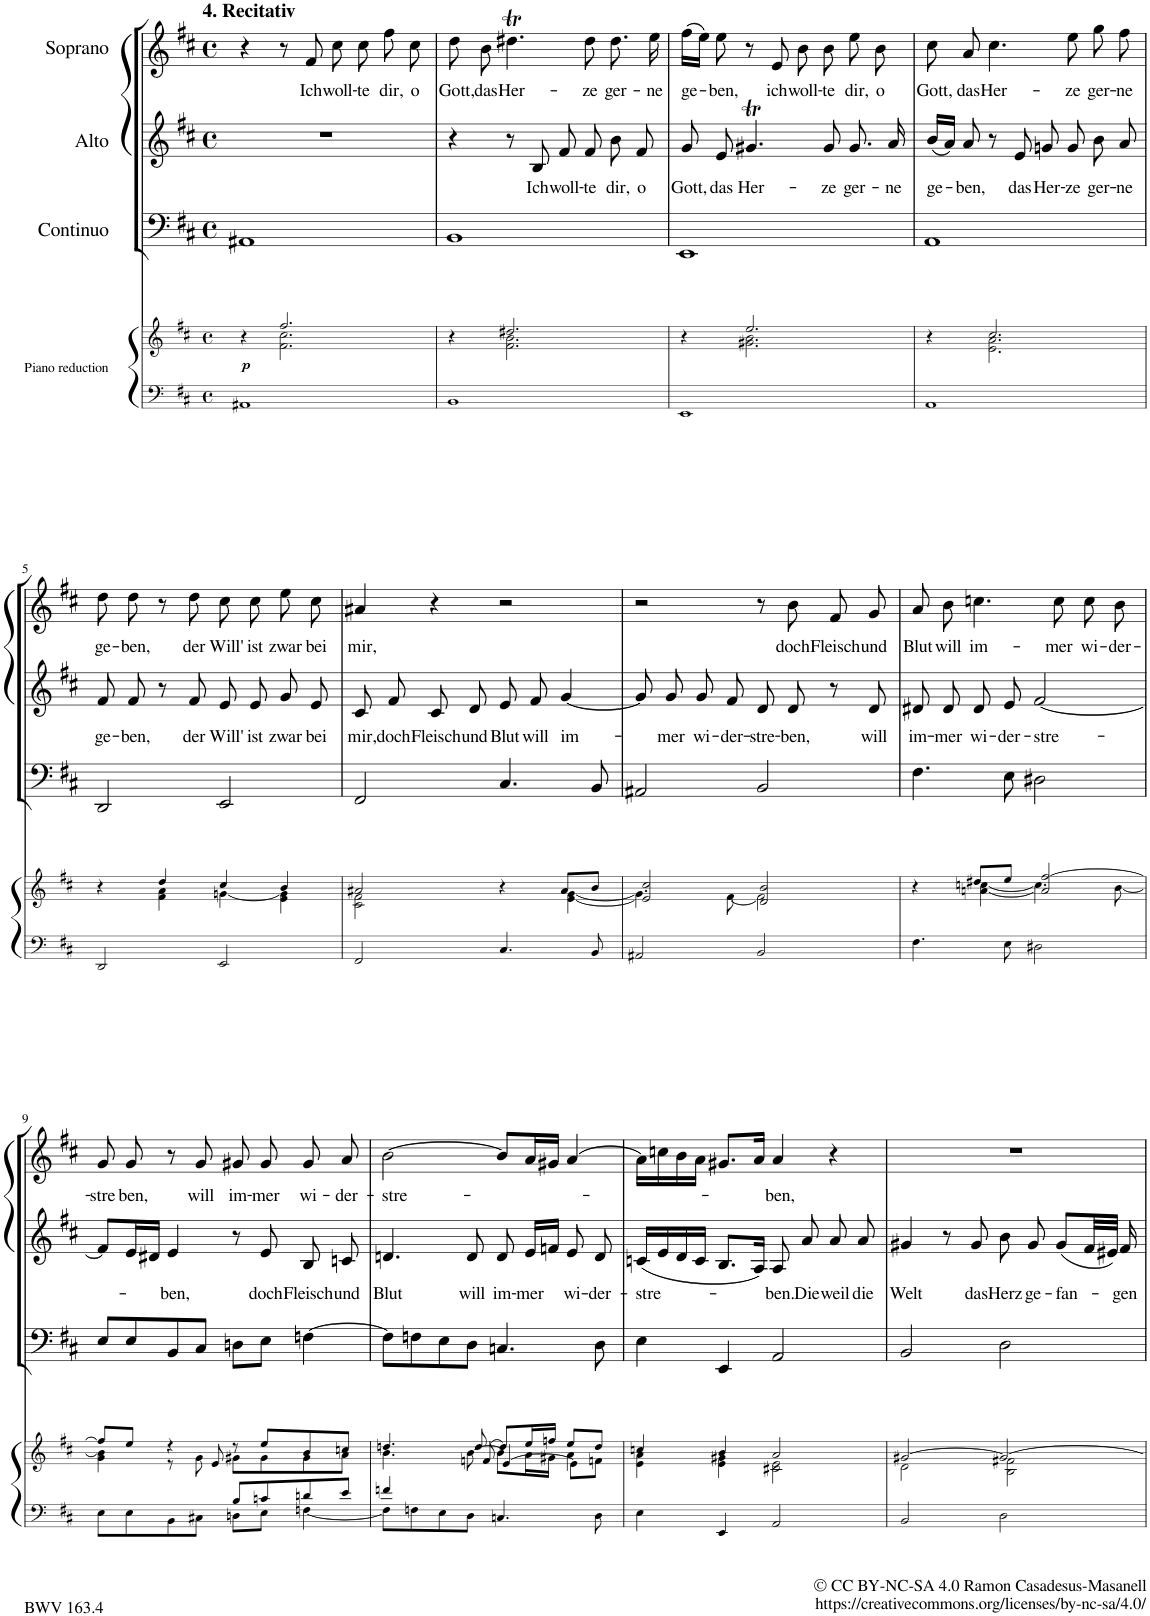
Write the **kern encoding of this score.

**kern	**kern	**dynam	**kern	**kern	**text	**kern	**text
*part4	*part4	*part4	*part3	*part2	*part2	*part1	*part1
*staff5	*staff4	*staff4/5	*staff3	*staff2	*staff2	*staff1	*staff1
*I"Piano reduction	*	*	*I"Continuo	*I"Alto	*	*I"Soprano	*
*I'Pno	*	*	*	*	*	*	*
*stria5	*stria5	*	*	*	*	*	*
*clefF4	*clefG2	*	*clefF4	*clefG2	*	*clefG2	*
*k[f#c#]	*k[f#c#]	*	*k[f#c#]	*k[f#c#]	*	*k[f#c#]	*
*M4/4	*M4/4	*	*M4/4	*M4/4	*	*M4/4	*
*met(c)	*met(c)	*	*met(c)	*met(c)	*	*met(c)	*
=1	=1	=1	=1	=1	=1	=1	=1
*	*^	*	*	*	*	*	*
!	!	!	!	!	!	!	!LO:TX:a:B:t=4. Recitativ	!
!	!	!	!LO:DY:b	!	!	!	!	!
1AA#X	4r	4ryy	p	1AA#X	1r	.	4r	.
.	2.ff#/	2.f#\ 2.cc#\	.	.	.	.	8r	.
!	!	!	!	!	!	!	!	!LO:LY:b
.	.	.	.	.	.	.	8f#/	Ich
!	!	!	!	!	!	!	!	!LO:LY:b
.	.	.	.	.	.	.	8cc#\	woll-
!	!	!	!	!	!	!	!	!LO:LY:b
.	.	.	.	.	.	.	8cc#\	-te
!	!	!	!	!	!	!	!	!LO:LY:b
.	.	.	.	.	.	.	8ff#\	dir,
!	!	!	!	!	!	!	!	!LO:LY:b
.	.	.	.	.	.	.	8cc#\	o
=2	=2	=2	=2	=2	=2	=2	=2	=2
!	!	!	!	!	!	!	!	!LO:LY:b
1BB	4r	4ryy	.	1BB	4r	.	8dd\	Gott,
!	!	!	!	!	!	!	!	!LO:LY:b
.	.	.	.	.	.	.	8b\	das
!	!	!	!	!	!	!	!	!LO:LY:b
.	2.dd#X/	2.f#\ 2.b\	.	.	8r	.	4.dd#Xt\	Her-
!	!	!	!	!	!	!LO:LY:b	!	!
.	.	.	.	.	8B/	Ich	.	.
!	!	!	!	!	!	!LO:LY:b	!	!
.	.	.	.	.	8f#/	woll-	.	.
!	!	!	!	!	!	!LO:LY:b	!	!LO:LY:b
.	.	.	.	.	8f#/	-te	8dd#\	-ze
!	!	!	!	!	!	!LO:LY:b	!	!LO:LY:b
.	.	.	.	.	8b\	dir,	8.dd#\	ger-
!	!	!	!	!	!	!LO:LY:b	!	!
.	.	.	.	.	8f#/	o	.	.
!	!	!	!	!	!	!	!	!LO:LY:b
.	.	.	.	.	.	.	16ee\	-ne
=3	=3	=3	=3	=3	=3	=3	=3	=3
!	!	!	!	!	!	!LO:LY:b	!	!LO:LY:b
1EE	4r	4ryy	.	1EE	8g/	Gott,	(16ff#\LL	ge-
.	.	.	.	.	.	.	16ee\JJ)	.
!	!	!	!	!	!	!LO:LY:b	!	!LO:LY:b
.	.	.	.	.	8e/	das	8ee\	-ben,
!	!	!	!	!	!	!LO:LY:b	!	!
.	2.ee/	2.g#X\ 2.b\	.	.	4.g#Xt/	Her-	8r	.
!	!	!	!	!	!	!	!	!LO:LY:b
.	.	.	.	.	.	.	8e/	ich
!	!	!	!	!	!	!	!	!LO:LY:b
.	.	.	.	.	.	.	8b\	woll-
!	!	!	!	!	!	!LO:LY:b	!	!LO:LY:b
.	.	.	.	.	8g#/	-ze	8b\	-te
!	!	!	!	!	!	!LO:LY:b	!	!LO:LY:b
.	.	.	.	.	8.g#/	ger-	8ee\	dir,
!	!	!	!	!	!	!	!	!LO:LY:b
.	.	.	.	.	.	.	8b\	o
!	!	!	!	!	!	!LO:LY:b	!	!
.	.	.	.	.	16a/	-ne	.	.
=4	=4	=4	=4	=4	=4	=4	=4	=4
!	!	!	!	!	!	!LO:LY:b	!	!LO:LY:b
1AA	4r	4ryy	.	1AA	(16b/LL	ge-	8cc#\	Gott,
.	.	.	.	.	16a/JJ)	.	.	.
!	!	!	!	!	!	!LO:LY:b	!	!LO:LY:b
.	.	.	.	.	8a/	-ben,	8a/	das
!	!	!	!	!	!	!	!	!LO:LY:b
.	2.cc#/	2.e\ 2.a\	.	.	8r	.	4.cc#\	Her-
!	!	!	!	!	!	!LO:LY:b	!	!
.	.	.	.	.	8e/	das	.	.
!	!	!	!	!	!	!LO:LY:b	!	!
.	.	.	.	.	8gn/	Her-	.	.
!	!	!	!	!	!	!LO:LY:b	!	!LO:LY:b
.	.	.	.	.	8g/	-ze	8ee\	-ze
!	!	!	!	!	!	!LO:LY:b	!	!LO:LY:b
.	.	.	.	.	8b\	ger-	8gg\	ger-
!	!	!	!	!	!	!LO:LY:b	!	!LO:LY:b
.	.	.	.	.	8a/	-ne	8ff#\	-ne
!!LO:LB:g=z
=5	=5	=5	=5	=5	=5	=5	=5	=5
!	!	!	!	!	!	!LO:LY:b	!	!LO:LY:b
2DD/	4r	4ryy	.	2DD/	8f#/	ge-	8dd\	ge-
!	!	!	!	!	!	!LO:LY:b	!	!LO:LY:b
.	.	.	.	.	8f#/	-ben,	8dd\	-ben,
.	4dd/	4f#\ 4a\	.	.	8r	.	8r	.
!	!	!	!	!	!	!LO:LY:b	!	!LO:LY:b
.	.	.	.	.	8f#/	der	8dd\	der
!	!	!	!	!	!	!LO:LY:b	!	!LO:LY:b
2EE/	4cc#/	[4gn\	.	2EE/	8e/	Will'	8cc#\	Will'
!	!	!	!	!	!	!LO:LY:b	!	!LO:LY:b
.	.	.	.	.	8e/	ist	8cc#\	ist
!	!	!	!	!	!	!LO:LY:b	!	!LO:LY:b
.	4b/	4e\ 4g\]	.	.	8g/	zwar	8ee\	zwar
!	!	!	!	!	!	!LO:LY:b	!	!LO:LY:b
.	.	.	.	.	8e/	bei	8cc#\	bei
=6	=6	=6	=6	=6	=6	=6	=6	=6
!	!	!	!	!	!	!LO:LY:b	!	!LO:LY:b
2FF#/	2a#X/	2c#\ 2f#\	.	2FF#/	8c#/	mir,	4a#X/	mir,
!	!	!	!	!	!	!LO:LY:b	!	!
.	.	.	.	.	8f#/	doch	.	.
!	!	!	!	!	!	!LO:LY:b	!	!
.	.	.	.	.	8c#/	Fleisch	4r	.
!	!	!	!	!	!	!LO:LY:b	!	!
.	.	.	.	.	8d/	und	.	.
!	!	!	!	!	!	!LO:LY:b	!	!
4.C#/	4r	4ryy	.	4.C#/	8e/	Blut	2r	.
!	!	!	!	!	!	!LO:LY:b	!	!
.	.	.	.	.	8f#/	will	.	.
!	!	!	!	!	!	!LO:LY:b	!	!
.	8a#/L	[4e\ [4g\	.	.	[4g/	im-	.	.
8BB/	8b/J	.	.	8BB/	.	.	.	.
=7	=7	=7	=7	=7	=7	=7	=7	=7
2AA#X/	2e/] 2cc#/	4.g\]	.	2AA#X/	8g/]	.	2r	.
!	!	!	!	!	!	!LO:LY:b	!	!
.	.	.	.	.	8g/	-mer	.	.
!	!	!	!	!	!	!LO:LY:b	!	!
.	.	.	.	.	8g/	wi-	.	.
!	!	!	!	!	!	!LO:LY:b	!	!
.	.	[8f#\	.	.	8f#/	-der-	.	.
!	!	!	!	!	!	!LO:LY:b	!	!
2BB/	2d/ 2b/	2f#\]	.	2BB/	8d/	-stre-	8r	.
!	!	!	!	!	!	!LO:LY:b	!	!LO:LY:b
.	.	.	.	.	8d/	-ben,	8b\	doch
!	!	!	!	!	!	!	!	!LO:LY:b
.	.	.	.	.	8r	.	8f#/	Fleisch
!	!	!	!	!	!	!LO:LY:b	!	!LO:LY:b
.	.	.	.	.	8d/	will	8g/	und
=8	=8	=8	=8	=8	=8	=8	=8	=8
!	!	!	!	!	!	!LO:LY:b	!	!LO:LY:b
4.F#\	4r	4ryy	.	4.F#\	8d#X/	im-	8a/	Blut
!	!	!	!	!	!	!LO:LY:b	!	!LO:LY:b
.	.	.	.	.	8d#/	-mer	8b\	will
!	!	!	!	!	!	!LO:LY:b	!	!LO:LY:b
.	8dd#X/L	[4an\ [4ccn\	.	.	8d#/	wi-	4.ccn\	im-
!	!	!	!	!	!	!LO:LY:b	!	!
8E\	8ee/J	.	.	8E\	8e/	-der-	.	.
!	!	!	!	!	!	!LO:LY:b	!	!
2D#X\	2a/] [2ff#/	4.cc\]	.	2D#X\	[2f#/	-stre-	.	.
!	!	!	!	!	!	!	!	!LO:LY:b
.	.	.	.	.	.	.	8cc\	-mer
!	!	!	!	!	!	!	!	!LO:LY:b
.	.	.	.	.	.	.	8cc\	wi-
!	!	!	!	!	!	!	!	!LO:LY:b
.	.	[8b\	.	.	.	.	8b\	-der-
!!LO:LB:g=z
=9	=9	=9	=9	=9	=9	=9	=9	=9
*^	*	*^	*	*	*	*	*	*
!	!	!	!	!	!	!	!	!	!	!LO:LY:b
4ryy	8E\L	8ff#/L]	4g\ 4b\]	4.ryy	.	8E/L	8f#/L]	.	8g/	-stre-
!	!	!	!	!	!	!	!	!	!	!LO:LY:b
.	8E\	8ee/J	.	.	.	8E/	16e/L	.	8g/	-ben,
.	.	.	.	.	.	.	16d#X/JJ	.	.	.
!	!	!	!	!	!	!	!	!LO:LY:b	!	!
8ryy	8BB\	4r	8r	.	.	8BB/	4e/	-ben,	8r	.
!	!	!	!	!	!	!	!	!	!	!LO:LY:b
8ryy	8C#X\J	.	8g\	8e/	.	8C#/J	.	.	8g/	will
!	!	!	!	!	!	!	!	!	!	!LO:LY:b
8B/L	8Dn\L	8r	8g#X\L	2ryy	.	8Dn\L	8r	.	8g#X/	im-
!	!	!	!	!	!	!	!	!LO:LY:b	!	!LO:LY:b
8cn/	8E\J	8ee/L	8g#\	.	.	8E\J	8e/	doch	8g#/	-mer
!	!	!	!	!	!	!	!	!LO:LY:b	!	!LO:LY:b
8dn/	[4Fn\	8b/	8g#\	.	.	[4Fn\	8B/	Fleisch	8g#/	wi-
!	!	!	!	!	!	!	!	!LO:LY:b	!	!LO:LY:b
8e/J	.	8ccn/J	8a\J	.	.	.	8cn/	und	8a/	-der-
=10	=10	=10	=10	=10	=10	=10	=10	=10	=10	=10
!	!	!	!	!	!	!	!	!LO:LY:b	!	!LO:LY:b
4fn/	8F\L]	4.ddn/	4.b\	4.ryy	.	8F\L]	4.dn/	Blut	[2b\	-stre-
.	8Fn\	.	.	.	.	8Fn\	.	.	.	.
8ryy	8E\	.	.	.	.	8E\	.	.	.	.
!	!	!	!	!	!	!	!	!LO:LY:b	!	!
2ryy	8D\J	[8dd/	[>8b\	8fn/	.	8D\J	8d/	will	.	.
!	!	!	!	!	!	!	!	!LO:LY:b	!	!
.	4.Cn/	8dd/L]	8b\L]	[4e/	.	4.Cn/	8d/	im-	8b/L]	.
!	!	!	!	!	!	!	!	!LO:LY:b	!	!
.	.	16ee/L	16a\L	.	.	.	16e/LL	-mer	16a/L	.
.	.	16ffn/JJ	16g#X\JJ	.	.	.	16fn/JJ	.	16g#X/JJ	.
!	!	!	!	!	!	!	!	!LO:LY:b	!	!
.	.	8ee/L	4a\	8e\L]	.	.	8e/	wi-	[4a/	.
!	!	!	!	!	!	!	!	!LO:LY:b	!	!
8ryy	8D\	8dd/J	.	8fn\J	.	8D\	8d/	-der-	.	.
=11	=11	=11	=11	=11	=11	=11	=11	=11	=11	=11
!	!	!	!	!	!	!	!	!LO:LY:b	!	!
*v	*v	*	*	*	*	*	*	*	*	*
*	*	*v	*v	*	*	*	*	*	*
4E\	4ccn/	4e\ 4a\	.	4E\	(16cn/LL	-stre-	16a\LL]	.
.	.	.	.	.	16e/	.	16ccn\	.
.	.	.	.	.	16d/	.	16b\	.
.	.	.	.	.	16c/JJ	.	16a\JJ	.
4EE/	4b/	4e\ 4g#X\	.	4EE/	8.B/L	.	8.g#X/L	.
.	.	.	.	.	16A/Jk)	.	16a/Jk	.
!	!	!	!	!	!	!LO:LY:b	!	!LO:LY:b
2AA/	2a/	2c#X\ 2e\	.	2AA/	8A/	-ben.	4a/	-ben,
!	!	!	!	!	!	!LO:LY:b	!	!
.	.	.	.	.	8a/	Die-	.	.
!	!	!	!	!	!	!LO:LY:b	!	!
.	.	.	.	.	8a/	-weil	4r	.
!	!	!	!	!	!	!LO:LY:b	!	!
.	.	.	.	.	8a/	die	.	.
=12	=12	=12	=12	=12	=12	=12	=12	=12
!	!	!	!	!	!	!LO:LY:b	!	!
2BB/	[2g#X/	2d\	.	2BB/	4g#X/	Welt	1r	.
.	.	.	.	.	8r	.	.	.
!	!	!	!	!	!	!LO:LY:b	!	!
.	.	.	.	.	8g#/	das	.	.
!	!	!	!	!	!	!LO:LY:b	!	!
2D\	2g#/_	2B\ 2f#X\	.	2D\	8b\	Herz	.	.
!	!	!	!	!	!	!LO:LY:b	!	!
.	.	.	.	.	8g#/	ge-	.	.
!	!	!	!	!	!	!LO:LY:b	!	!
.	.	.	.	.	(8g#/L	-fan-	.	.
.	.	.	.	.	32f#/LL	.	.	.
.	.	.	.	.	32e#X/JJJ)	.	.	.
!	!	!	!	!	!	!LO:LY:b	!	!
.	.	.	.	.	16f#/	-gen	.	.
*	*v	*v	*	*	*	*	*	*
=	=	=	=	=	=	=	=
*-	*-	*-	*-	*-	*-	*-	*-
